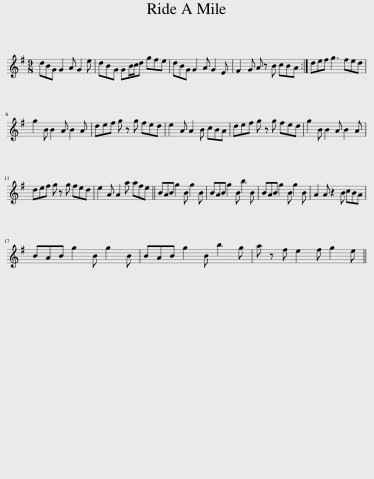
X:1
L:1/8
M:9/8
I:linebreak $
K:G
V:1 treble
V:1
 dBG G2 A G2 e | dBG GB/c/d gfe | dBG G2 A G2 E | F2 G A z B cBA :| def g3 fed |$ %5
 g2 B B2 A B2 A | def g z g fed | e2 A A2 B cBA | def g z g fed | g2 B B2 A B2 A |$ %10
 def g z g fed | e2 A A2 a afe || BAB g2 B g2 B | BAB g2 B b2 B | BAB g2 B g2 B | %15
 A2 A z2 B cBA |$ BAB g2 B g2 B | BAB g2 B b2 g | a z f e2 f g2 e || %19
